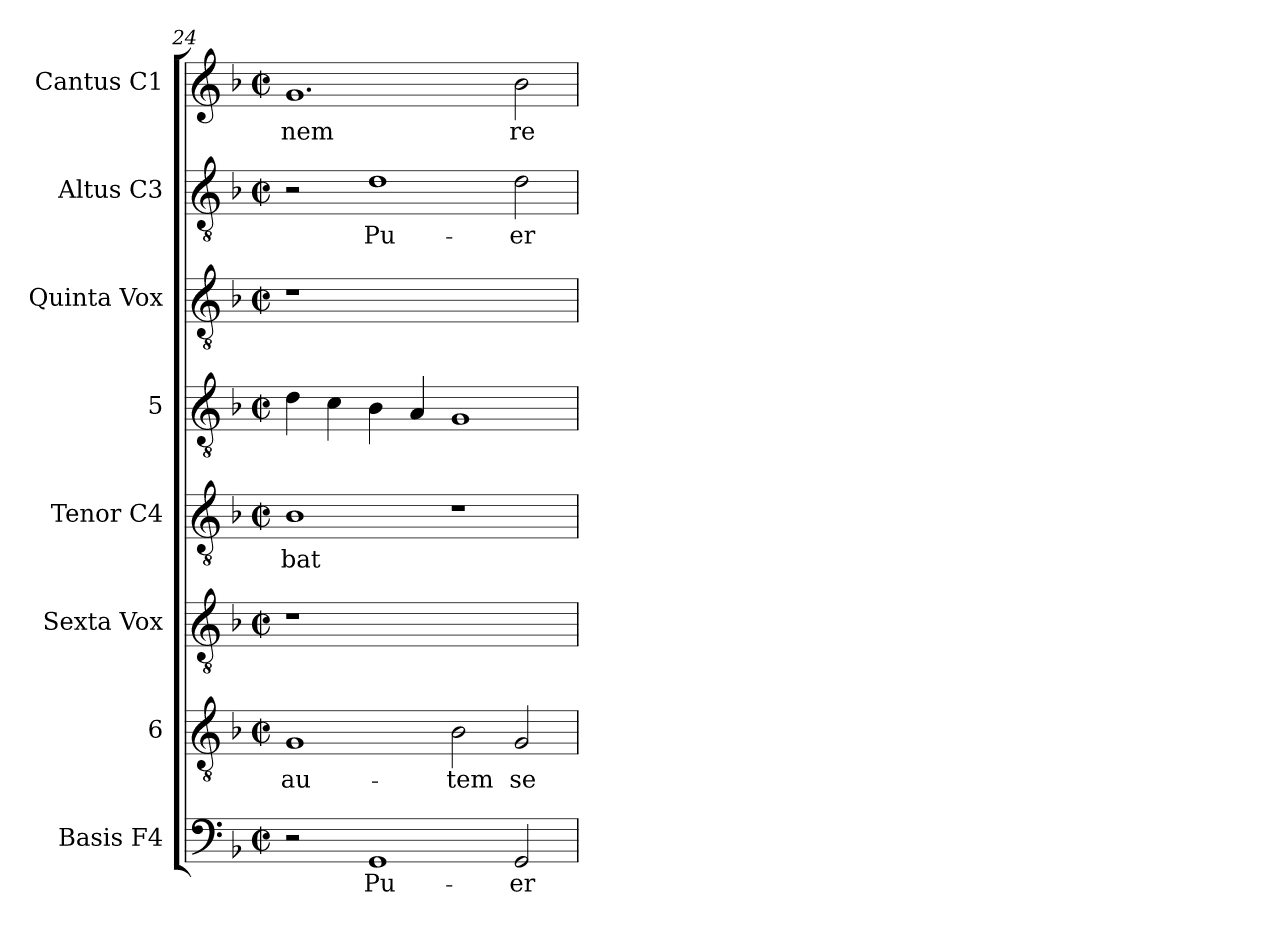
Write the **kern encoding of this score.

**kern	**text	**kern	**text	**kern	**kern	**text	**kern	**text	**kern	**kern	**text	**kern	**text
*part8	*part8	*part7	*part7	*part6	*part5	*part5	*part4	*part4	*part3	*part2	*part2	*part1	*part1
*staff8	*staff8	*staff7	*staff7	*staff6	*staff5	*staff5	*staff4	*staff4	*staff3	*staff2	*staff2	*staff1	*staff1
*I"Basis  F4	*	*I"6	*	*I"Sexta  Vox	*I"Tenor  C4	*	*I"5	*	*I"Quinta  Vox	*I"Altus  C3	*	*I"Cantus  C1	*
*I'B	*	*	*	*	*I'T	*	*	*	*	*I'A	*	*I'C	*
*clefF4	*	*clefGv2	*	*clefGv2	*clefGv2	*	*clefGv2	*	*clefGv2	*clefGv2	*	*clefG2	*
*k[b-]	*	*k[b-]	*	*k[b-]	*k[b-]	*	*k[b-]	*	*k[b-]	*k[b-]	*	*k[b-]	*
*F:	*	*F:	*	*F:	*F:	*	*F:	*	*F:	*F:	*	*F:	*
*M2/2	*	*M2/2	*	*M2/2	*M2/2	*	*M2/2	*	*M2/2	*M2/2	*	*M2/2	*
*met(c|)	*	*met(c|)	*	*met(c|)	*met(c|)	*	*met(c|)	*	*met(c|)	*met(c|)	*	*met(c|)	*
=24	=24	=24	=24	=24	=24	=24	=24	=24	=24	=24	=24	=24	=24
!	!	!	!LO:LY:b:cj	!	!	!LO:LY:b:cj	!	!LO:LY:b:cj	!	!	!	!	!LO:LY:b:cj
2r	.	1G	au-	1r	1B-	-bat	4d\	.	1r	2r	.	1.g	-nem
!	!	!	!	!	!	!	!	!LO:LY:b:cj	!	!	!	!	!
.	.	.	.	.	.	.	4c\	.	.	.	.	.	.
!	!LO:LY:b:cj	!	!	!	!	!	!	!LO:LY:b:cj	!	!	!LO:LY:b:cj	!	!
1GG	Pu-	.	.	.	.	.	4B-\	.	.	1d	Pu-	.	.
!	!	!	!	!	!	!	!	!LO:LY:b:cj	!	!	!	!	!
.	.	.	.	.	.	.	4A/	.	.	.	.	.	.
!	!	!	!LO:LY:b:cj	!	!	!	!	!LO:LY:b:cj	!	!	!	!	!
.	.	2B-\	-tem	1ryy	1r	.	1G	.	1ryy	.	.	.	.
!	!LO:LY:b:cj	!	!LO:LY:b:cj	!	!	!	!	!	!	!	!LO:LY:b:cj	!	!LO:LY:b:cj
2GG/	-er	2G/	se-	.	.	.	.	.	.	2d\	-er	2b-\	re-
=	=	=	=	=	=	=	=	=	=	=	=	=	=
*-	*-	*-	*-	*-	*-	*-	*-	*-	*-	*-	*-	*-	*-
